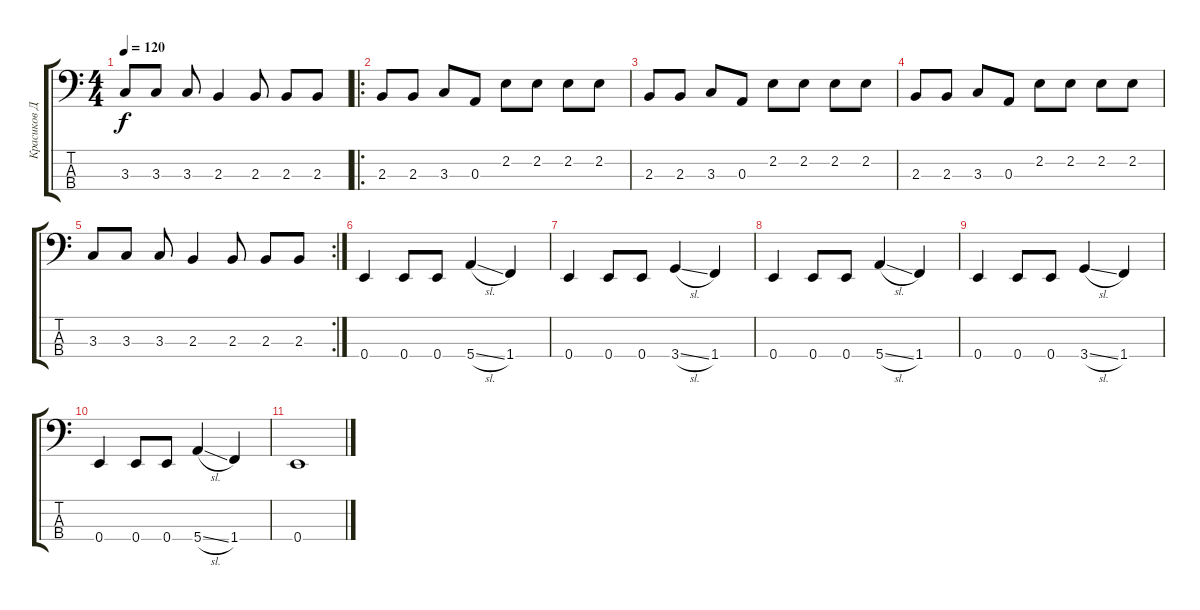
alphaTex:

\track ("Красиков Д.(1)" "Красиков Д") {instrument electricbassfinger}
\staff {score tabs}
\tuning (G2 D2 A1 E1) {hide}
\ts (4 4)
\tempo 120
\clef f4
\ks c
3.3.8{dy f} 3.3.8 3.3.8 2.3.4 2.3.8 2.3.8 2.3.8 |
\ro
2.3.8 2.3.8 3.3.8 0.3.8 2.2.8 2.2.8 2.2.8 2.2.8 |
2.3.8 2.3.8 3.3.8 0.3.8 2.2.8 2.2.8 2.2.8 2.2.8 |
2.3.8 2.3.8 3.3.8 0.3.8 2.2.8 2.2.8 2.2.8 2.2.8 |
\rc 2
3.3.8 3.3.8 3.3.8 2.3.4 2.3.8 2.3.8 2.3.8 |
0.4.4 0.4.8 0.4.8 5.4{sl}.4 1.4.4 |
0.4.4 0.4.8 0.4.8 3.4{sl}.4 1.4.4 |
0.4.4 0.4.8 0.4.8 5.4{sl}.4 1.4.4 |
0.4.4 0.4.8 0.4.8 3.4{sl}.4 1.4.4 |
0.4.4 0.4.8 0.4.8 5.4{sl}.4 1.4.4 |
0.4.1
